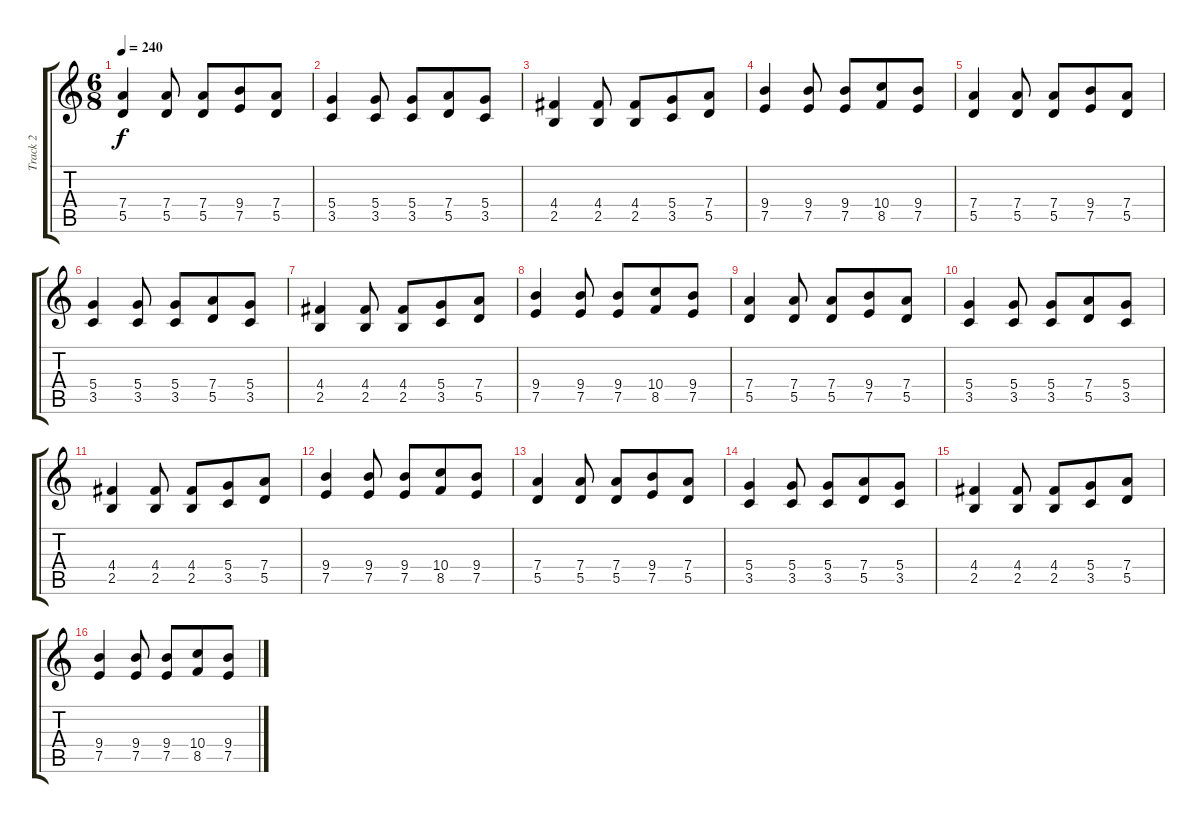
\track ("Track 2" "Track 2") {instrument distortionguitar}
\staff {score tabs}
\tuning (E4 B3 G3 D3 A2 E2) {hide}
\ts (6 8)
\tempo 240
\clef g2
\ks c
(7.4 5.5).4{dy f} (7.4 5.5).8 (7.4 5.5).8 (9.4 7.5).8 (7.4 5.5).8 |
(5.4 3.5).4 (5.4 3.5).8 (5.4 3.5).8 (7.4 5.5).8 (5.4 3.5).8 |
(4.4 2.5).4 (4.4 2.5).8 (4.4 2.5).8 (5.4 3.5).8 (7.4 5.5).8 |
(9.4 7.5).4 (9.4 7.5).8 (9.4 7.5).8 (10.4 8.5).8 (9.4 7.5).8 |
(7.4 5.5).4 (7.4 5.5).8 (7.4 5.5).8 (9.4 7.5).8 (7.4 5.5).8 |
(5.4 3.5).4 (5.4 3.5).8 (5.4 3.5).8 (7.4 5.5).8 (5.4 3.5).8 |
(4.4 2.5).4 (4.4 2.5).8 (4.4 2.5).8 (5.4 3.5).8 (7.4 5.5).8 |
(9.4 7.5).4 (9.4 7.5).8 (9.4 7.5).8 (10.4 8.5).8 (9.4 7.5).8 |
(7.4 5.5).4 (7.4 5.5).8 (7.4 5.5).8 (9.4 7.5).8 (7.4 5.5).8 |
(5.4 3.5).4 (5.4 3.5).8 (5.4 3.5).8 (7.4 5.5).8 (5.4 3.5).8 |
(4.4 2.5).4 (4.4 2.5).8 (4.4 2.5).8 (5.4 3.5).8 (7.4 5.5).8 |
(9.4 7.5).4 (9.4 7.5).8 (9.4 7.5).8 (10.4 8.5).8 (9.4 7.5).8 |
(7.4 5.5).4 (7.4 5.5).8 (7.4 5.5).8 (9.4 7.5).8 (7.4 5.5).8 |
(5.4 3.5).4 (5.4 3.5).8 (5.4 3.5).8 (7.4 5.5).8 (5.4 3.5).8 |
(4.4 2.5).4 (4.4 2.5).8 (4.4 2.5).8 (5.4 3.5).8 (7.4 5.5).8 |
(9.4 7.5).4 (9.4 7.5).8 (9.4 7.5).8 (10.4 8.5).8 (9.4 7.5).8
